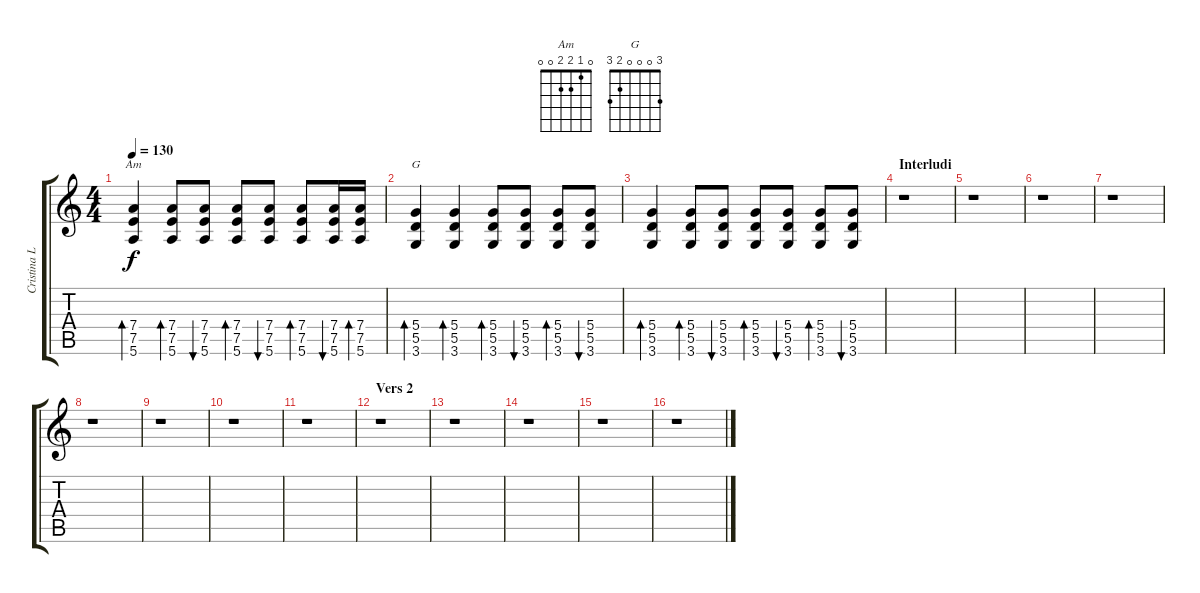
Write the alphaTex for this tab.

\track ("Cristina Llanos (Guitarra)" "Cristina L") {instrument electricguitarclean}
\staff {score tabs}
\tuning (E4 B3 G3 D3 A2 E2) {hide}
\chord ("Am" 0 1 2 2 0 0)
\chord ("G" 3 0 0 0 2 3)
\ts (4 4)
\tempo 130
\clef g2
\ks c
(7.4 7.5 5.6).4{bd 30 ch "Am" dy f volume 14} (7.4 7.5 5.6).8{bd 30} (7.4 7.5 5.6).8{bu 30} (7.4 7.5 5.6).8{bd 30} (7.4 7.5 5.6).8{bu 30} (7.4 7.5 5.6).8{bd 30} (7.4 7.5 5.6).16{bu 30} (7.4 7.5 5.6).16{bd 30} |
(5.4 5.5 3.6).4{bd 30 ch "G"} (5.4 5.5 3.6).4{bd 30} (5.4 5.5 3.6).8{bd 30} (5.4 5.5 3.6).8{bu 30} (5.4 5.5 3.6).8{bd 30} (5.4 5.5 3.6).8{bu 30} |
(5.4 5.5 3.6).4{bd 30} (5.4 5.5 3.6).8{bd 30} (5.4 5.5 3.6).8{bu 60} (5.4 5.5 3.6).8{bd 30} (5.4 5.5 3.6).8{bu 30} (5.4 5.5 3.6).8{bd 30} (5.4 5.5 3.6).8{bu 30} |
\section ("" "Interludi")
r.1 |
r.1 |
r.1 |
r.1 |
r.1 |
r.1 |
r.1 |
r.1 |
\section ("" "Vers 2")
r.1 |
r.1 |
r.1 |
r.1 |
r.1
